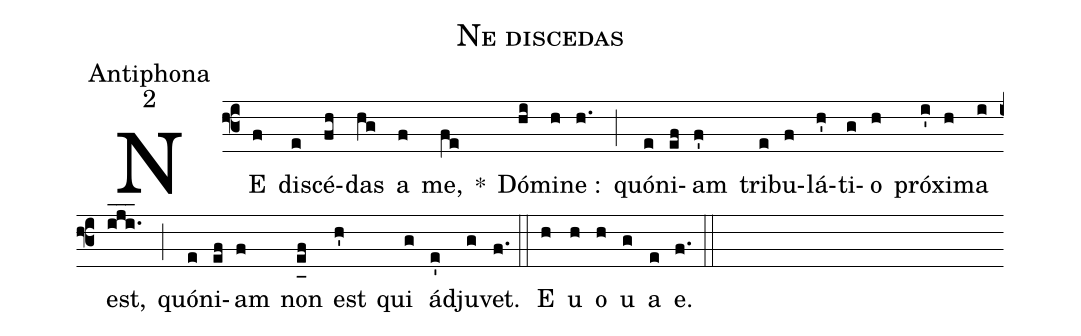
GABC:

name:Ne discedas;
office-part:Antiphona;
mode:2;
%%
(f3) NE(f) di(e)scé(fh)das(hg) a(f) me,(fe) *() Dó(hi)mi(h)ne :(h.) (;) quó(e)ni(ef)am(f') tri(e)bu(f)lá(h')ti(g)o(h) pró(i')xi(h)ma(i) est,(iji.___) (;) quó(e)ni(ef)am(f) non(e_[uh:l]f) est(h') qui(g) ád(e')ju(g)vet.(f.) (::) <eu>E(h) u(h) o(h) u(g) a(e) e.</eu>(f.) (::)
